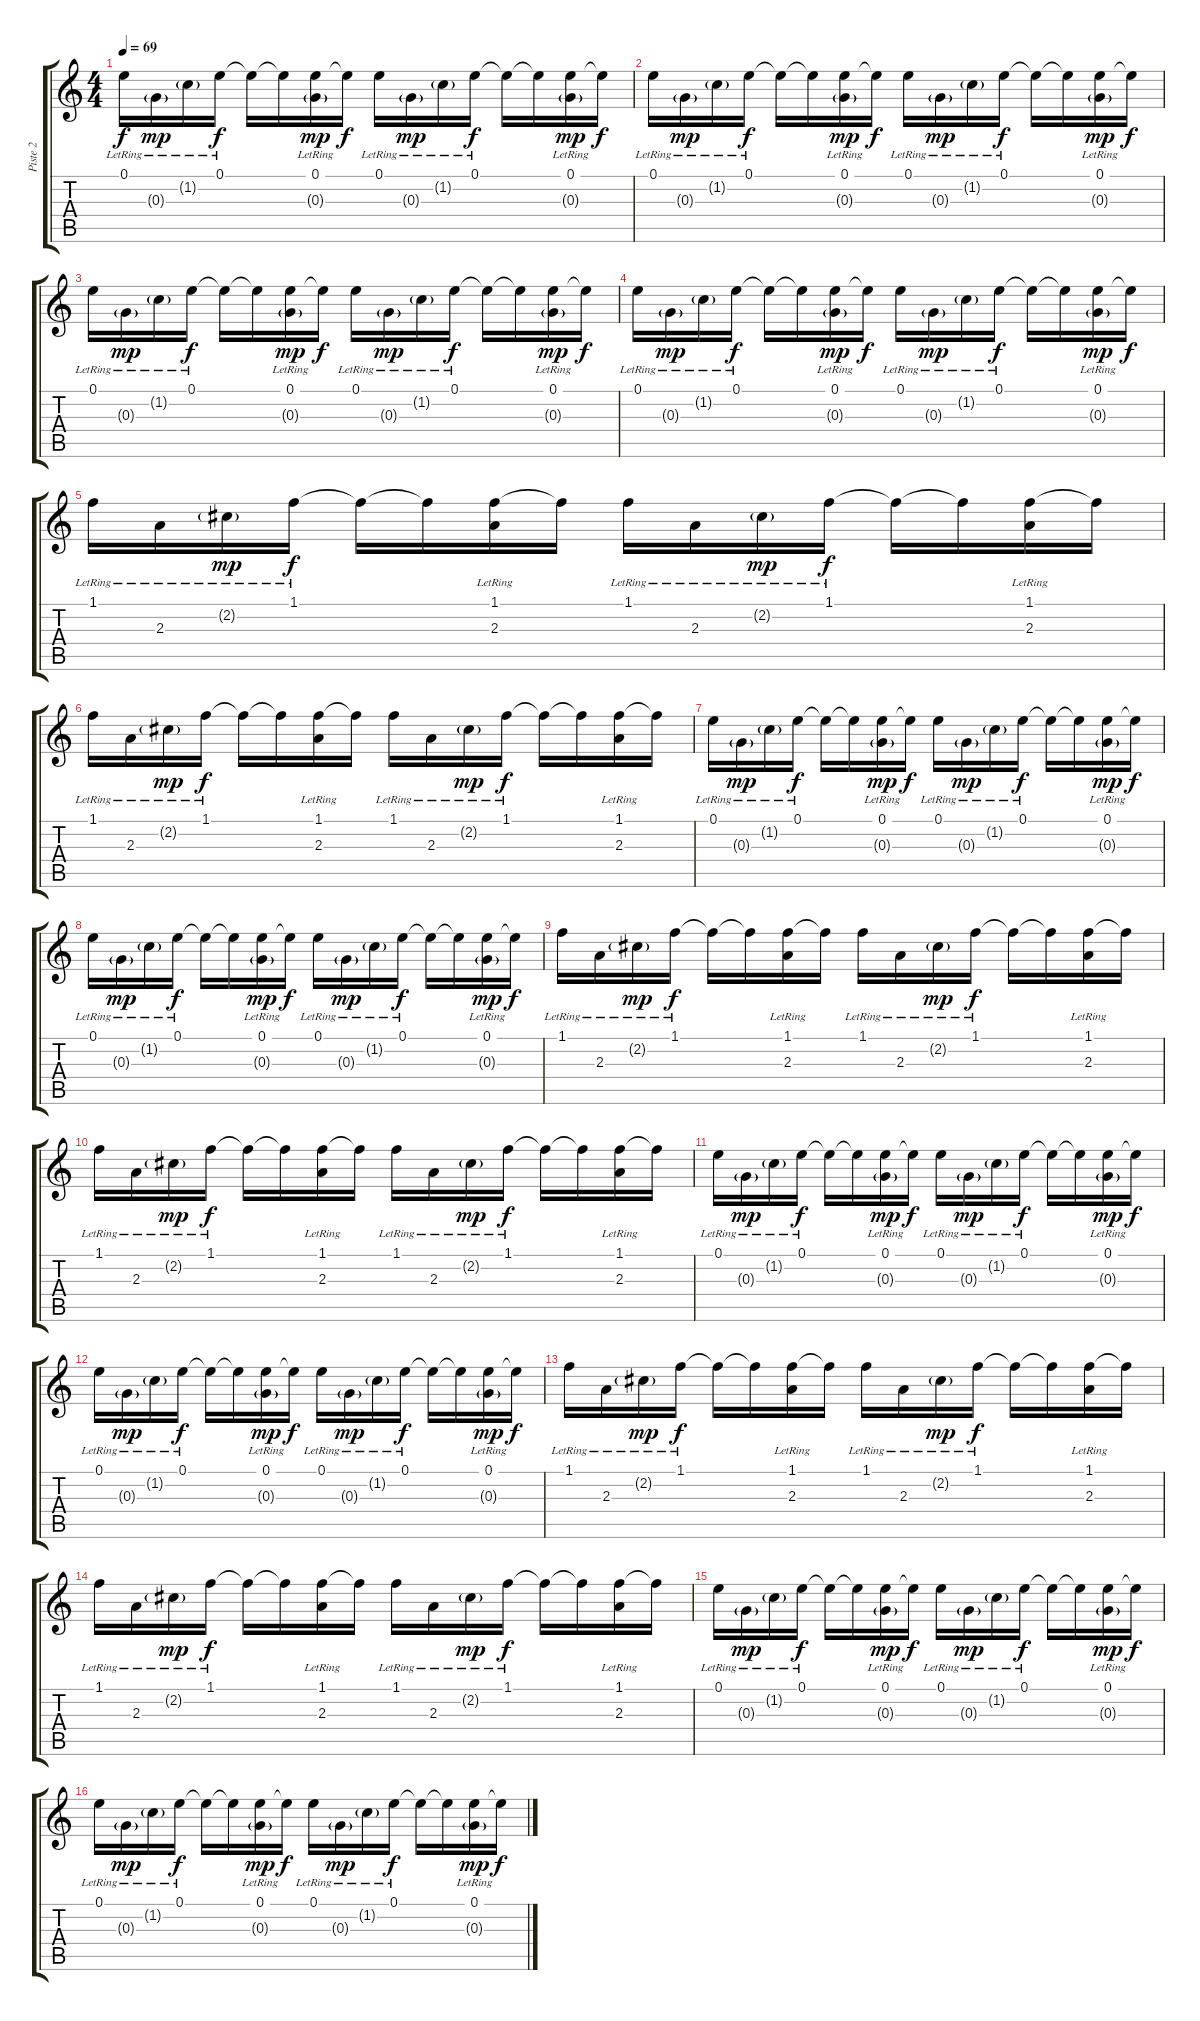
\track ("Piste 2" "Piste 2") {instrument electricguitarjazz}
\staff {score tabs}
\tuning (E4 B3 G3 D3 A2 E2) {hide}
\ts (4 4)
\tempo 69
\clef g2
\ks c
0.1{lr}.16{dy f instrument electricguitarclean} 0.3{g lr}.16{dy mp} 1.2{g lr}.16 0.1{lr}.16{dy f} 0.1{t}.16 0.1{t}.16 (0.1{lr} 0.3{g lr}).16{dy mp} 0.1{t}.16{dy f} 0.1{lr}.16 0.3{g lr}.16{dy mp} 1.2{g lr}.16 0.1{lr}.16{dy f} 0.1{t}.16 0.1{t}.16 (0.1{lr} 0.3{g lr}).16{dy mp} 0.1{t}.16{dy f} |
0.1{lr}.16 0.3{g lr}.16{dy mp} 1.2{g lr}.16 0.1{lr}.16{dy f} 0.1{t}.16 0.1{t}.16 (0.1{lr} 0.3{g lr}).16{dy mp} 0.1{t}.16{dy f} 0.1{lr}.16 0.3{g lr}.16{dy mp} 1.2{g lr}.16 0.1{lr}.16{dy f} 0.1{t}.16 0.1{t}.16 (0.1{lr} 0.3{g lr}).16{dy mp} 0.1{t}.16{dy f} |
0.1{lr}.16 0.3{g lr}.16{dy mp} 1.2{g lr}.16 0.1{lr}.16{dy f} 0.1{t}.16 0.1{t}.16 (0.1{lr} 0.3{g lr}).16{dy mp} 0.1{t}.16{dy f} 0.1{lr}.16 0.3{g lr}.16{dy mp} 1.2{g lr}.16 0.1{lr}.16{dy f} 0.1{t}.16 0.1{t}.16 (0.1{lr} 0.3{g lr}).16{dy mp} 0.1{t}.16{dy f} |
0.1{lr}.16 0.3{g lr}.16{dy mp} 1.2{g lr}.16 0.1{lr}.16{dy f} 0.1{t}.16 0.1{t}.16 (0.1{lr} 0.3{g lr}).16{dy mp} 0.1{t}.16{dy f} 0.1{lr}.16 0.3{g lr}.16{dy mp} 1.2{g lr}.16 0.1{lr}.16{dy f} 0.1{t}.16 0.1{t}.16 (0.1{lr} 0.3{g lr}).16{dy mp} 0.1{t}.16{dy f} |
1.1{lr}.16 2.3{lr}.16 2.2{g lr}.16{dy mp} 1.1{lr}.16{dy f} 1.1{t}.16 1.1{t}.16 (1.1{lr} 2.3{lr}).16 1.1{t}.16 1.1{lr}.16 2.3{lr}.16 2.2{g lr}.16{dy mp} 1.1{lr}.16{dy f} 1.1{t}.16 1.1{t}.16 (1.1{lr} 2.3{lr}).16 1.1{t}.16 |
1.1{lr}.16 2.3{lr}.16 2.2{g lr}.16{dy mp} 1.1{lr}.16{dy f} 1.1{t}.16 1.1{t}.16 (1.1{lr} 2.3{lr}).16 1.1{t}.16 1.1{lr}.16 2.3{lr}.16 2.2{g lr}.16{dy mp} 1.1{lr}.16{dy f} 1.1{t}.16 1.1{t}.16 (1.1{lr} 2.3{lr}).16 1.1{t}.16 |
0.1{lr}.16 0.3{g lr}.16{dy mp} 1.2{g lr}.16 0.1{lr}.16{dy f} 0.1{t}.16 0.1{t}.16 (0.1{lr} 0.3{g lr}).16{dy mp} 0.1{t}.16{dy f} 0.1{lr}.16 0.3{g lr}.16{dy mp} 1.2{g lr}.16 0.1{lr}.16{dy f} 0.1{t}.16 0.1{t}.16 (0.1{lr} 0.3{g lr}).16{dy mp} 0.1{t}.16{dy f} |
0.1{lr}.16 0.3{g lr}.16{dy mp} 1.2{g lr}.16 0.1{lr}.16{dy f} 0.1{t}.16 0.1{t}.16 (0.1{lr} 0.3{g lr}).16{dy mp} 0.1{t}.16{dy f} 0.1{lr}.16 0.3{g lr}.16{dy mp} 1.2{g lr}.16 0.1{lr}.16{dy f} 0.1{t}.16 0.1{t}.16 (0.1{lr} 0.3{g lr}).16{dy mp} 0.1{t}.16{dy f} |
1.1{lr}.16 2.3{lr}.16 2.2{g lr}.16{dy mp} 1.1{lr}.16{dy f} 1.1{t}.16 1.1{t}.16 (1.1{lr} 2.3{lr}).16 1.1{t}.16 1.1{lr}.16 2.3{lr}.16 2.2{g lr}.16{dy mp} 1.1{lr}.16{dy f} 1.1{t}.16 1.1{t}.16 (1.1{lr} 2.3{lr}).16 1.1{t}.16 |
1.1{lr}.16 2.3{lr}.16 2.2{g lr}.16{dy mp} 1.1{lr}.16{dy f} 1.1{t}.16 1.1{t}.16 (1.1{lr} 2.3{lr}).16 1.1{t}.16 1.1{lr}.16 2.3{lr}.16 2.2{g lr}.16{dy mp} 1.1{lr}.16{dy f} 1.1{t}.16 1.1{t}.16 (1.1{lr} 2.3{lr}).16 1.1{t}.16 |
0.1{lr}.16 0.3{g lr}.16{dy mp} 1.2{g lr}.16 0.1{lr}.16{dy f} 0.1{t}.16 0.1{t}.16 (0.1{lr} 0.3{g lr}).16{dy mp} 0.1{t}.16{dy f} 0.1{lr}.16 0.3{g lr}.16{dy mp} 1.2{g lr}.16 0.1{lr}.16{dy f} 0.1{t}.16 0.1{t}.16 (0.1{lr} 0.3{g lr}).16{dy mp} 0.1{t}.16{dy f} |
0.1{lr}.16 0.3{g lr}.16{dy mp} 1.2{g lr}.16 0.1{lr}.16{dy f} 0.1{t}.16 0.1{t}.16 (0.1{lr} 0.3{g lr}).16{dy mp} 0.1{t}.16{dy f} 0.1{lr}.16 0.3{g lr}.16{dy mp} 1.2{g lr}.16 0.1{lr}.16{dy f} 0.1{t}.16 0.1{t}.16 (0.1{lr} 0.3{g lr}).16{dy mp} 0.1{t}.16{dy f} |
1.1{lr}.16 2.3{lr}.16 2.2{g lr}.16{dy mp} 1.1{lr}.16{dy f} 1.1{t}.16 1.1{t}.16 (1.1{lr} 2.3{lr}).16 1.1{t}.16 1.1{lr}.16 2.3{lr}.16 2.2{g lr}.16{dy mp} 1.1{lr}.16{dy f} 1.1{t}.16 1.1{t}.16 (1.1{lr} 2.3{lr}).16 1.1{t}.16 |
1.1{lr}.16 2.3{lr}.16 2.2{g lr}.16{dy mp} 1.1{lr}.16{dy f} 1.1{t}.16 1.1{t}.16 (1.1{lr} 2.3{lr}).16 1.1{t}.16 1.1{lr}.16 2.3{lr}.16 2.2{g lr}.16{dy mp} 1.1{lr}.16{dy f} 1.1{t}.16 1.1{t}.16 (1.1{lr} 2.3{lr}).16 1.1{t}.16 |
0.1{lr}.16 0.3{g lr}.16{dy mp} 1.2{g lr}.16 0.1{lr}.16{dy f} 0.1{t}.16 0.1{t}.16 (0.1{lr} 0.3{g lr}).16{dy mp} 0.1{t}.16{dy f} 0.1{lr}.16 0.3{g lr}.16{dy mp} 1.2{g lr}.16 0.1{lr}.16{dy f} 0.1{t}.16 0.1{t}.16 (0.1{lr} 0.3{g lr}).16{dy mp} 0.1{t}.16{dy f} |
0.1{lr}.16 0.3{g lr}.16{dy mp} 1.2{g lr}.16 0.1{lr}.16{dy f} 0.1{t}.16 0.1{t}.16 (0.1{lr} 0.3{g lr}).16{dy mp} 0.1{t}.16{dy f} 0.1{lr}.16 0.3{g lr}.16{dy mp} 1.2{g lr}.16 0.1{lr}.16{dy f} 0.1{t}.16 0.1{t}.16 (0.1{lr} 0.3{g lr}).16{dy mp} 0.1{t}.16{dy f}
